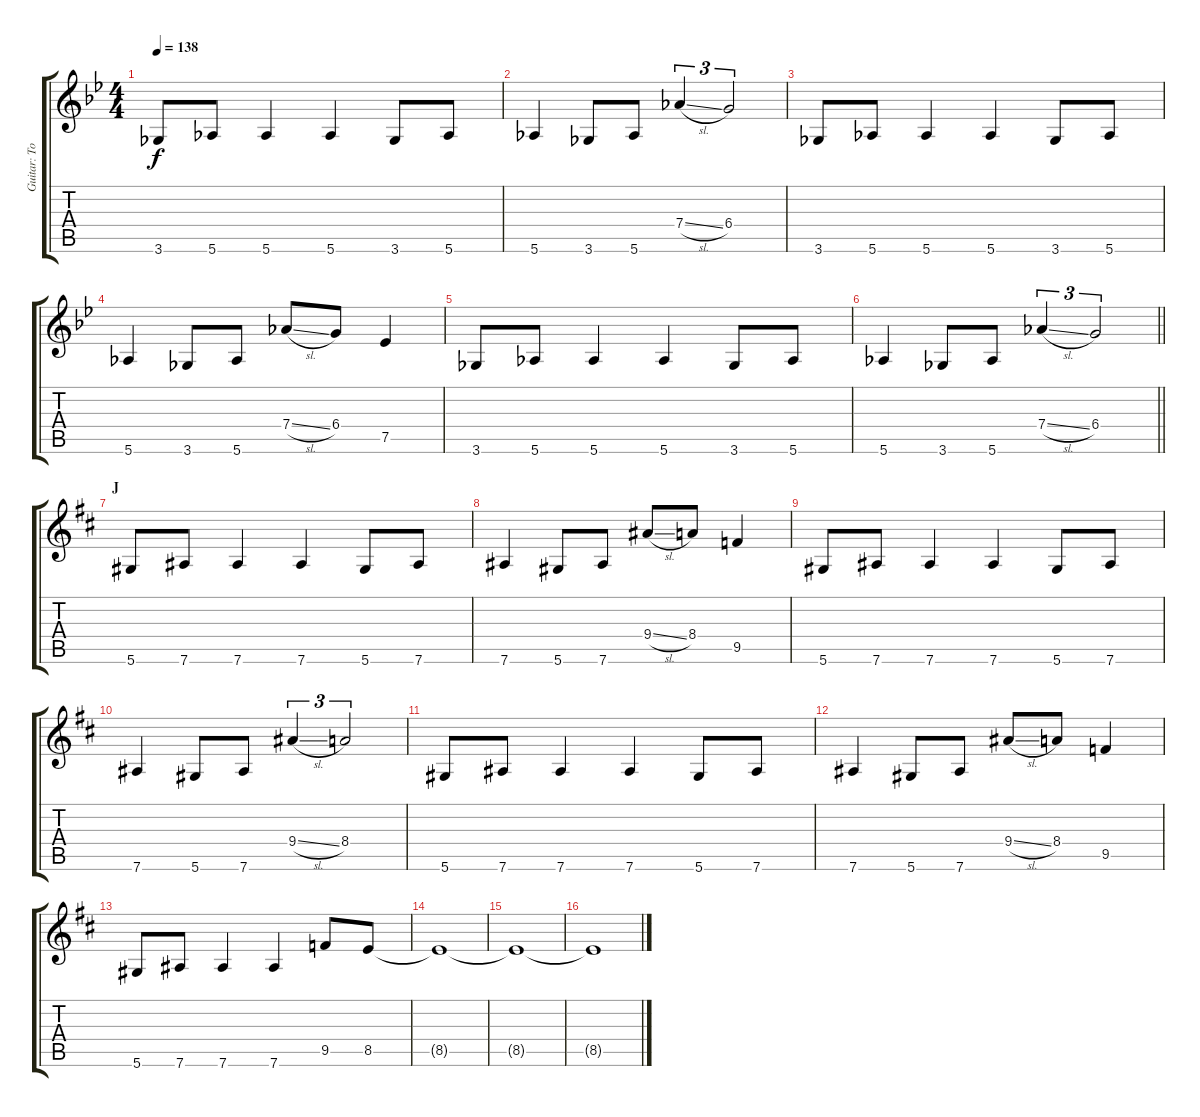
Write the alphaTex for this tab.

\track ("Guitar: Tony" "Guitar: To") {instrument distortionguitar}
\staff {score tabs}
\tuning (Eb4 Bb3 Gb3 Db3 Ab2 Eb2) {hide}
\ts (4 4)
\tempo 138
\clef g2
\ks bb
3.6.8{dy f} 5.6.8 5.6.4 5.6.4 3.6.8 5.6.8 |
5.6.4 3.6.8 5.6.8 7.4{sl}.4{tu (3 2)} 6.4.2{tu (3 2)} |
3.6.8 5.6.8 5.6.4 5.6.4 3.6.8 5.6.8 |
5.6.4 3.6.8 5.6.8 7.4{sl}.8 6.4.8 7.5.4 |
3.6.8 5.6.8 5.6.4 5.6.4 3.6.8 5.6.8 |
\barLineRight lightlight
5.6.4 3.6.8 5.6.8 7.4{sl}.4{tu (3 2)} 6.4.2{tu (3 2)} |
\section ("" "J")
\ks d
5.6.8 7.6.8 7.6.4 7.6.4 5.6.8 7.6.8 |
7.6.4 5.6.8 7.6.8 9.4{sl}.8 8.4.8 9.5.4 |
5.6.8 7.6.8 7.6.4 7.6.4 5.6.8 7.6.8 |
7.6.4 5.6.8 7.6.8 9.4{sl}.4{tu (3 2)} 8.4.2{tu (3 2)} |
5.6.8 7.6.8 7.6.4 7.6.4 5.6.8 7.6.8 |
7.6.4 5.6.8 7.6.8 9.4{sl}.8 8.4.8 9.5.4 |
5.6.8 7.6.8 7.6.4 7.6.4 9.5.8 8.5.8 |
8.5{t}.1 |
8.5{t}.1 |
8.5{t}.1
